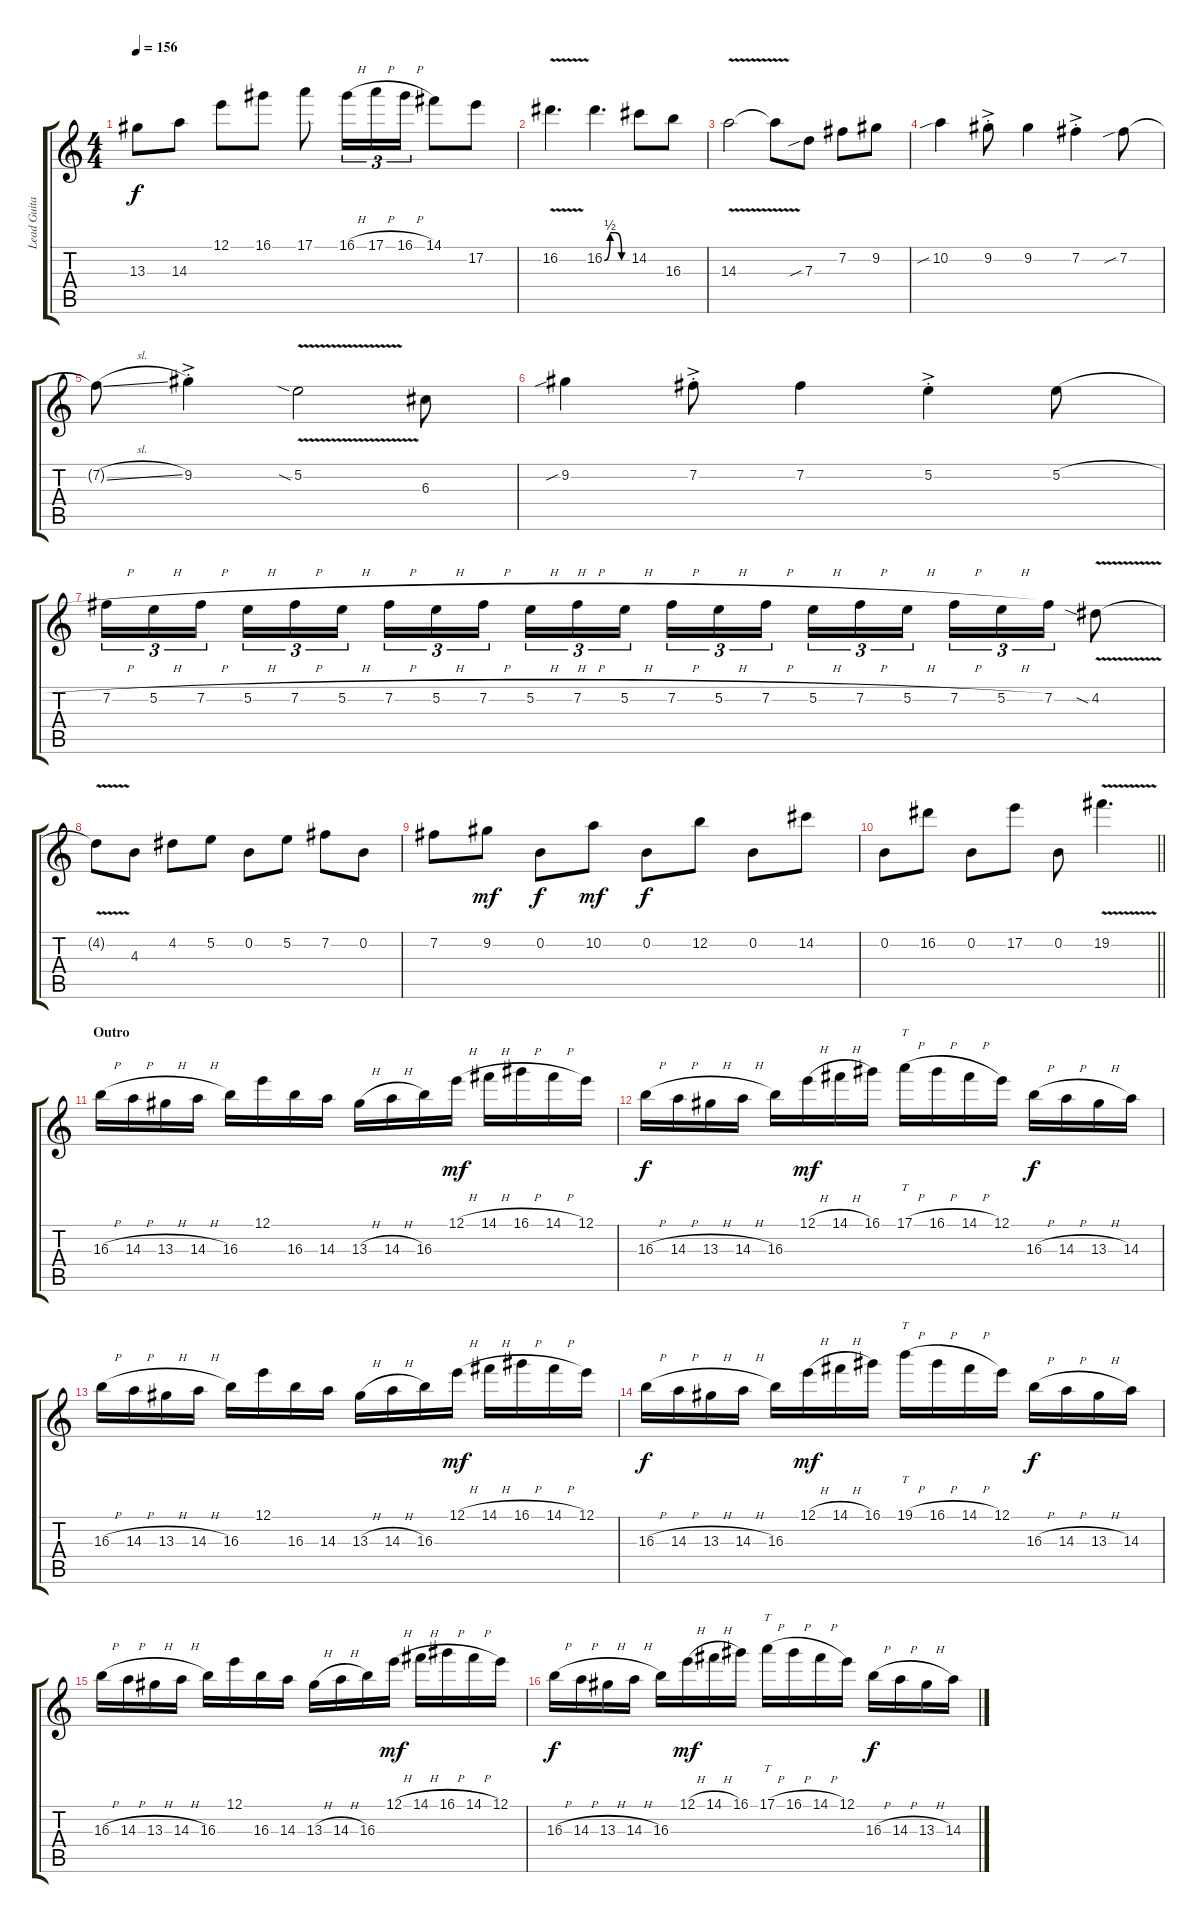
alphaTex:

\track ("Lead Guitar 1" "Lead Guita") {instrument distortionguitar}
\staff {score tabs}
\tuning (E4 B3 G3 D3 A2 E2) {hide}
\ts (4 4)
\tempo 156
\clef g2
\ks c
13.3.8{dy f} 14.3.8 12.1.8 16.1.8 17.1.8 16.1{h}.16{tu (3 2)} 17.1{h}.16{tu (3 2)} 16.1{h}.16{tu (3 2)} 14.1.8 17.2.8 |
16.2{v}.4{d} 16.2{be (custom 0 0 15 2 30 2 45 0 60 0)}.4{d} 14.2.8 16.3.8 |
14.3{v}.2 14.3{v t}.8 7.3{sib}.8 7.2.8 9.2.8 |
10.2{sib}.4 9.2{ac st}.8 9.2.4 7.2{ac st}.4 7.2{sib}.8 |
7.2{sl t}.8 9.2{ac st}.4 5.2{v sia}.2 6.3.8 |
9.2{sib}.4 7.2{ac st}.8 7.2.4 5.2{ac st}.4 5.2{h}.8 |
7.2{h}.16{tu (3 2)} 5.2{h}.16{tu (3 2)} 7.2{h}.16{tu (3 2)} 5.2{h}.16{tu (3 2)} 7.2{h}.16{tu (3 2)} 5.2{h}.16{tu (3 2)} 7.2{h}.16{tu (3 2)} 5.2{h}.16{tu (3 2)} 7.2{h}.16{tu (3 2)} 5.2{h}.16{tu (3 2)} 7.2{h}.16{tu (3 2)} 5.2{h}.16{tu (3 2)} 7.2{h}.16{tu (3 2)} 5.2{h}.16{tu (3 2)} 7.2{h}.16{tu (3 2)} 5.2{h}.16{tu (3 2)} 7.2{h}.16{tu (3 2)} 5.2{h}.16{tu (3 2)} 7.2{h}.16{tu (3 2)} 5.2{h}.16{tu (3 2)} 7.2.16{tu (3 2)} 4.2{v sia}.8 |
4.2{v t}.8 4.3.8 4.2.8 5.2.8 0.2.8 5.2.8 7.2.8 0.2.8 |
7.2.8 9.2.8{dy mf} 0.2.8{dy f} 10.2.8{dy mf} 0.2.8{dy f} 12.2.8 0.2.8 14.2.8 |
\barLineRight lightlight
0.2.8 16.2.8 0.2.8 17.2.8 0.2.8 19.2{v}.4{d} |
\section ("" "Outro")
16.3{h}.16 14.3{h}.16 13.3{h}.16 14.3{h}.16 16.3.16 12.1.16 16.3.16 14.3.16 13.3{h}.16 14.3{h}.16 16.3.16 12.1{h}.16{dy mf} 14.1{h}.16 16.1{h}.16 14.1{h}.16 12.1.16 |
16.3{h}.16{dy f} 14.3{h}.16 13.3{h}.16 14.3{h}.16 16.3.16 12.1{h}.16{dy mf} 14.1{h}.16 16.1.16 17.1{h}.16{tt} 16.1{h}.16 14.1{h}.16 12.1.16 16.3{h}.16{dy f} 14.3{h}.16 13.3{h}.16 14.3.16 |
16.3{h}.16 14.3{h}.16 13.3{h}.16 14.3{h}.16 16.3.16 12.1.16 16.3.16 14.3.16 13.3{h}.16 14.3{h}.16 16.3.16 12.1{h}.16{dy mf} 14.1{h}.16 16.1{h}.16 14.1{h}.16 12.1.16 |
16.3{h}.16{dy f} 14.3{h}.16 13.3{h}.16 14.3{h}.16 16.3.16 12.1{h}.16{dy mf} 14.1{h}.16 16.1.16 19.1{h}.16{tt} 16.1{h}.16 14.1{h}.16 12.1.16 16.3{h}.16{dy f} 14.3{h}.16 13.3{h}.16 14.3.16 |
16.3{h}.16 14.3{h}.16 13.3{h}.16 14.3{h}.16 16.3.16 12.1.16 16.3.16 14.3.16 13.3{h}.16 14.3{h}.16 16.3.16 12.1{h}.16{dy mf} 14.1{h}.16 16.1{h}.16 14.1{h}.16 12.1.16 |
16.3{h}.16{dy f} 14.3{h}.16 13.3{h}.16 14.3{h}.16 16.3.16 12.1{h}.16{dy mf} 14.1{h}.16 16.1.16 17.1{h}.16{tt} 16.1{h}.16 14.1{h}.16 12.1.16 16.3{h}.16{dy f} 14.3{h}.16 13.3{h}.16 14.3.16
